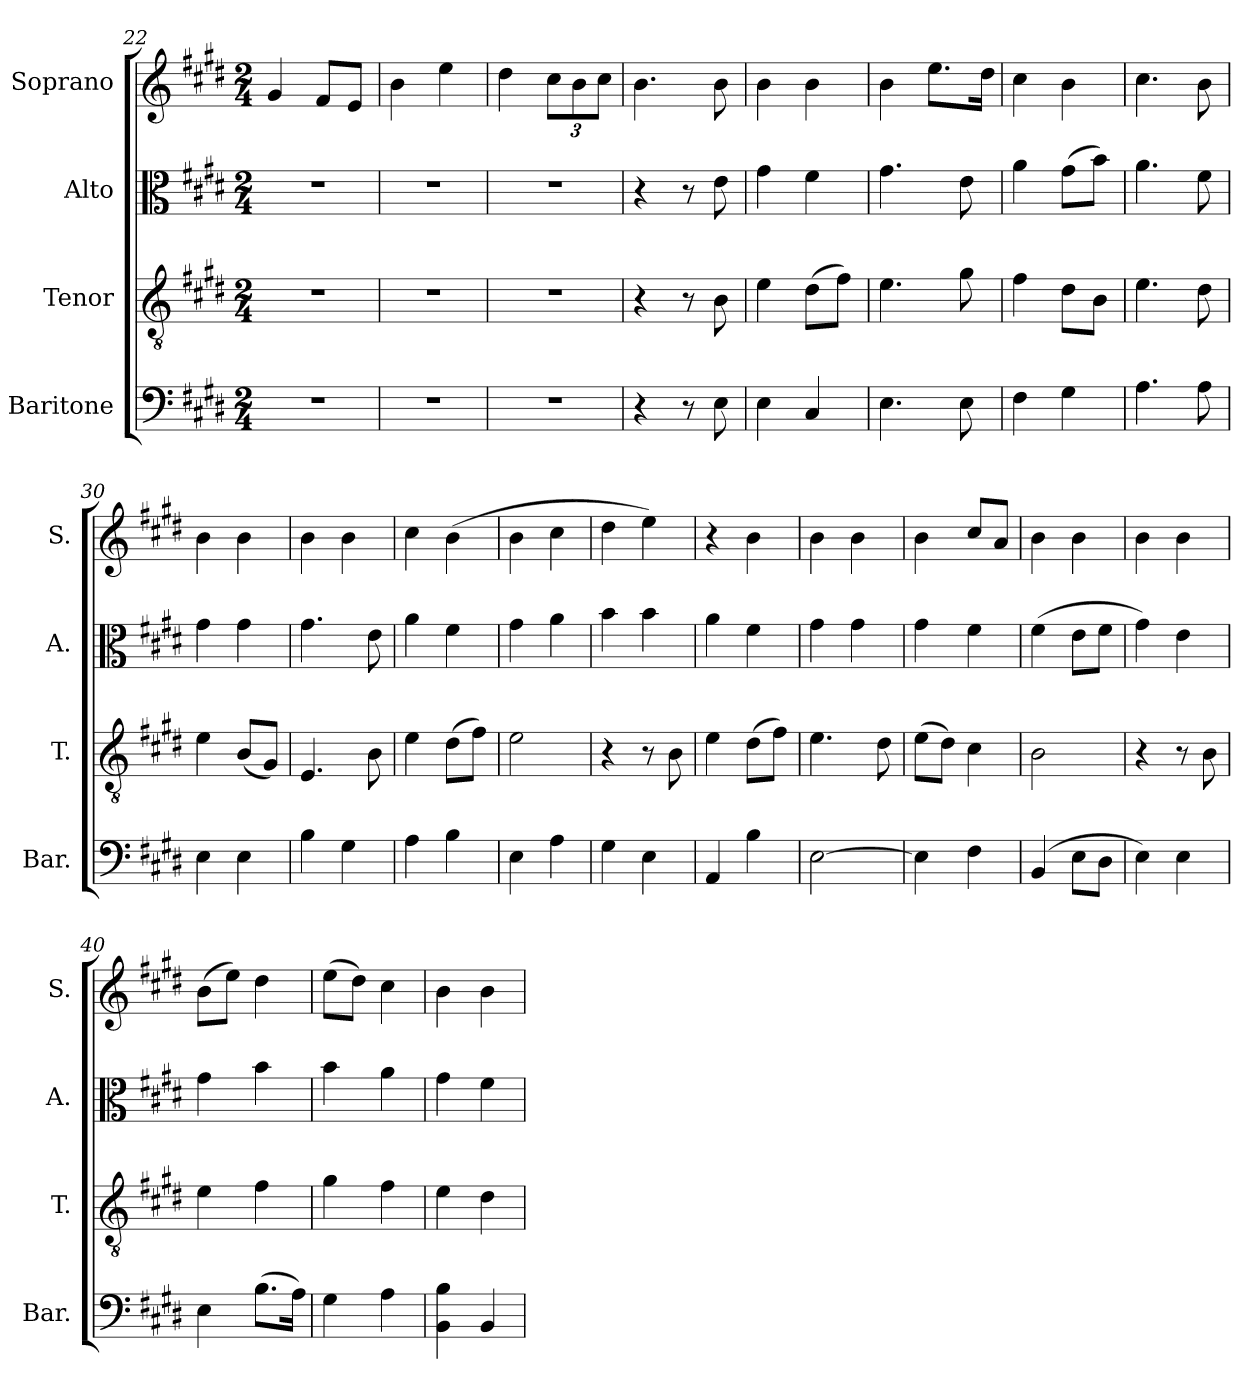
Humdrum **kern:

**kern	**kern	**kern	**kern
*part4	*part3	*part2	*part1
*staff4	*staff3	*staff2	*staff1
*I"Baritone	*I"Tenor	*I"Alto	*I"Soprano
*I'Bar.	*I'T.	*I'A.	*I'S.
*clefF4	*clefGv2	*clefC3	*clefG2
*k[f#c#g#d#]	*k[f#c#g#d#]	*k[f#c#g#d#]	*k[f#c#g#d#]
*E:	*E:	*E:	*E:
*M2/4	*M2/4	*M2/4	*M2/4
=22	=22	=22	=22
2r	2r	2r	4g#/
.	.	.	8f#/L
.	.	.	8e/J
=23	=23	=23	=23
2r	2r	2r	4b\
.	.	.	4ee\
=24	=24	=24	=24
2r	2r	2r	4dd#\
*	*	*	*Xbrackettup
.	.	.	12cc#\L
.	.	.	12b\
.	.	.	12cc#\J
=25	=25	=25	=25
4r	4r	4r	4.b\
8r	8r	8r	.
8E\	8B\	8e\	8b\
=26	=26	=26	=26
4E\	4e\	4g#\	4b\
4C#/	(8d#\L	4f#\	4b\
.	8f#\J)	.	.
=27	=27	=27	=27
4.E\	4.e\	4.g#\	4b\
.	.	.	8.ee\L
8E\	8g#\	8e\	.
.	.	.	16dd#\Jk
=28	=28	=28	=28
4F#\	4f#\	4a\	4cc#\
4G#\	8d#\L	(8g#\L	4b\
.	8B\J	8b\J)	.
!!LO:LB:g=z
=29	=29	=29	=29
4.A\	4.e\	4.a\	4.cc#\
8A\	8d#\	8f#\	8b\
=30	=30	=30	=30
4E\	4e\	4g#\	4b\
4E\	(8B/L	4g#\	4b\
.	8G#/J)	.	.
=31	=31	=31	=31
4B\	4.E/	4.g#\	4b\
4G#\	.	.	4b\
.	8B\	8e\	.
=32	=32	=32	=32
4A\	4e\	4a\	4cc#\
4B\	(8d#\L	4f#\	(4b\
.	8f#\J)	.	.
=33	=33	=33	=33
4E\	2e\	4g#\	4b\
4A\	.	4a\	4cc#\
=34	=34	=34	=34
4G#\	4r	4b\	4dd#\
4E\	8r	4b\	4ee\)
.	8B\	.	.
=35	=35	=35	=35
4AA/	4e\	4a\	4r
4B\	(8d#\L	4f#\	4b\
.	8f#\J)	.	.
=36	=36	=36	=36
[2E\	4.e\	4g#\	4b\
.	.	4g#\	4b\
.	8d#\	.	.
=37	=37	=37	=37
4E\]	(8e\L	4g#\	4b\
.	8d#\J)	.	.
4F#\	4c#\	4f#\	8cc#/L
.	.	.	8a/J
=38	=38	=38	=38
(4BB/	2B\	(4f#\	4b\
8E\L	.	8e\L	4b\
8D#\J	.	8f#\J	.
!!LO:LB:g=z
=39	=39	=39	=39
4E\)	4r	4g#\)	4b\
4E\	8r	4e\	4b\
.	8B\	.	.
=40	=40	=40	=40
4E\	4e\	4g#\	(8b\L
.	.	.	8ee\J)
(8.B\L	4f#\	4b\	4dd#\
16A\Jk)	.	.	.
=41	=41	=41	=41
4G#\	4g#\	4b\	(8ee\L
.	.	.	8dd#\J)
4A\	4f#\	4a\	4cc#\
=42	=42	=42	=42
4BB\ 4B\	4e\	4g#\	4b\
4BB/	4d#\	4f#\	4b\
=	=	=	=
*-	*-	*-	*-
